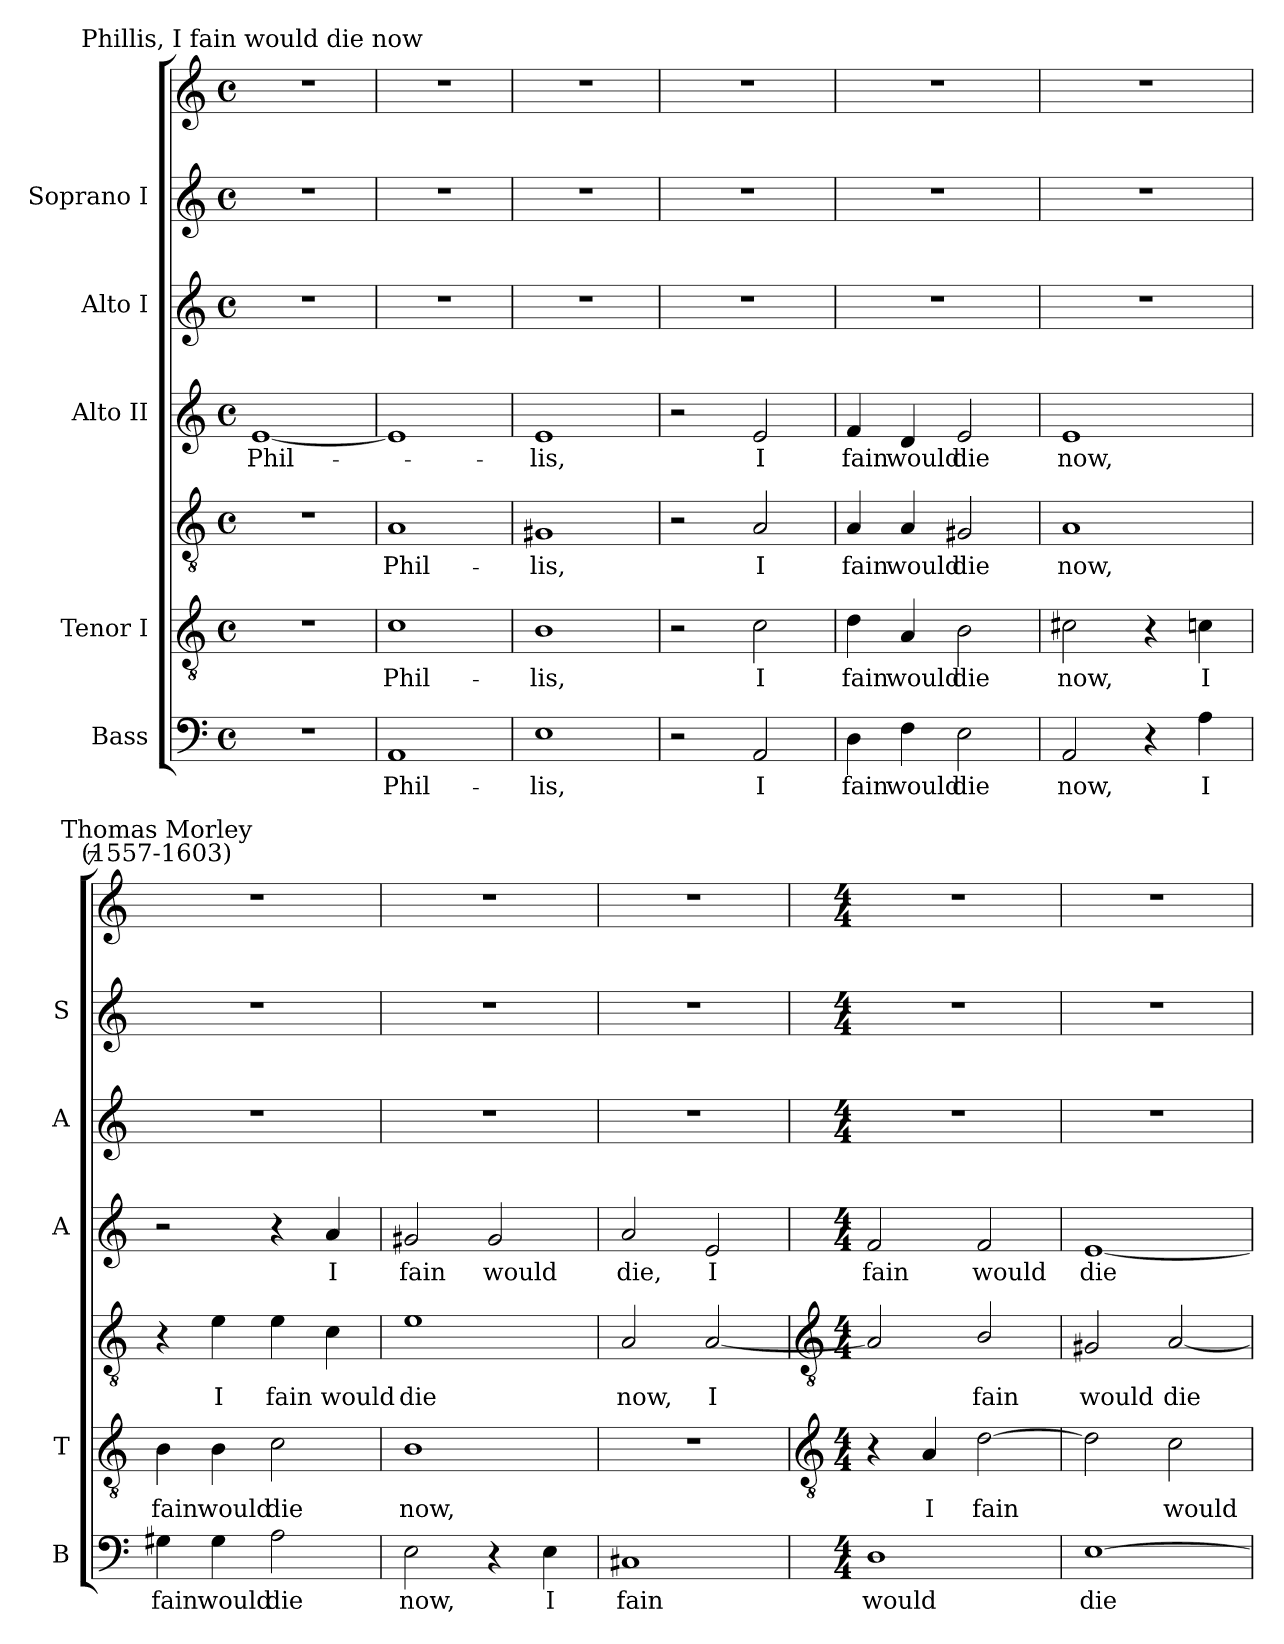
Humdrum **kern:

**kern	**text	**kern	**text	**kern	**text	**kern	**text	**kern	**kern	**kern
*part5	*part5	*part4	*part4	*part4	*part4	*part3	*part3	*part2	*part1	*part1
*staff7	*staff7	*staff6	*staff6	*staff5	*staff5	*staff4	*staff4	*staff3	*staff2	*staff1
*I"Bass	*	*I"Tenor I	*	*	*	*I"Alto II	*	*I"Alto I	*I"Soprano I	*
*I'B	*	*I'T	*	*	*	*I'A	*	*I'A	*I'S	*
*clefF4	*	*clefGv2	*	*clefGv2	*	*clefG2	*	*clefG2	*clefG2	*clefG2
*k[]	*	*k[]	*	*k[]	*	*k[]	*	*k[]	*k[]	*k[]
*C:	*	*C:	*	*C:	*	*C:	*	*C:	*C:	*C:
*M4/4	*	*M4/4	*	*M4/4	*	*M4/4	*	*M4/4	*M4/4	*M4/4
*met(c)	*	*met(c)	*	*met(c)	*	*met(c)	*	*met(c)	*met(c)	*met(c)
=1	=1	=1	=1	=1	=1	=1	=1	=1	=1	=1
!	!	!	!	!	!	!	!	!	!	!LO:TX:a:cj:t=Phillis, I fain would die now
!	!	!	!	!	!	!	!LO:LY:b	!	!	!
1r	.	1r	.	1r	.	[1e	Phil-	1r	1r	1r
=2	=2	=2	=2	=2	=2	=2	=2	=2	=2	=2
!	!LO:LY:b	!	!LO:LY:b	!	!LO:LY:b	!	!	!	!	!
1AA	Phil-	1c	-Phil-	1A	Phil-	1e]	.	1r	1r	1r
=3	=3	=3	=3	=3	=3	=3	=3	=3	=3	=3
!	!LO:LY:b	!	!LO:LY:b	!	!LO:LY:b	!	!LO:LY:b	!	!	!
1E	-lis,	1B	lis,	1G#X	-lis,	1e	lis,	1r	1r	1r
=4	=4	=4	=4	=4	=4	=4	=4	=4	=4	=4
2r	.	2r	.	2r	.	2r	.	1r	1r	1r
!	!LO:LY:b	!	!LO:LY:b	!	!LO:LY:b	!	!LO:LY:b	!	!	!
2AA	I	2c	I	2A	I	2e	I	.	.	.
=5	=5	=5	=5	=5	=5	=5	=5	=5	=5	=5
!	!LO:LY:b	!	!LO:LY:b	!	!LO:LY:b	!	!LO:LY:b	!	!	!
4D	fain	4d	fain	4A	fain	4f	fain	1r	1r	1r
!	!LO:LY:b	!	!LO:LY:b	!	!LO:LY:b	!	!LO:LY:b	!	!	!
4F	would	4A	would	4A	would	4d	would	.	.	.
!	!LO:LY:b	!	!LO:LY:b	!	!LO:LY:b	!	!LO:LY:b	!	!	!
2E	die	2B	die	2G#X	die	2e	die	.	.	.
=6	=6	=6	=6	=6	=6	=6	=6	=6	=6	=6
!	!LO:LY:b	!	!LO:LY:b	!	!LO:LY:b	!	!LO:LY:b	!	!	!
2AA	now,	2c#X	now,	1A	now,	1e	now,	1r	1r	1r
4r	.	4r	.	.	.	.	.	.	.	.
!	!LO:LY:b	!	!LO:LY:b	!	!	!	!	!	!	!
4A	I	4cn	I	.	.	.	.	.	.	.
=7	=7	=7	=7	=7	=7	=7	=7	=7	=7	=7
!	!	!	!	!	!	!	!	!	!	!LO:TX:a:cj:t=Thomas Morley\n(1557-1603)
!	!LO:LY:b	!	!LO:LY:b	!	!	!	!	!	!	!
4G#X	fain	4B	fain	4r	.	2r	.	1r	1r	1r
!	!LO:LY:b	!	!LO:LY:b	!	!LO:LY:b	!	!	!	!	!
4G#	would	4B	would	4e	I	.	.	.	.	.
!	!LO:LY:b	!	!LO:LY:b	!	!LO:LY:b	!	!	!	!	!
2A	die	2c	die	4e	fain	4r	.	.	.	.
!	!	!	!	!	!LO:LY:b	!	!LO:LY:b	!	!	!
.	.	.	.	4c	would	4a	I	.	.	.
=8	=8	=8	=8	=8	=8	=8	=8	=8	=8	=8
!	!LO:LY:b	!	!LO:LY:b	!	!LO:LY:b	!	!LO:LY:b	!	!	!
2E	now,	1B	now,	1e	die	2g#X	fain	1r	1r	1r
!	!	!	!	!	!	!	!LO:LY:b	!	!	!
4r	.	.	.	.	.	2g#	would	.	.	.
!	!LO:LY:b	!	!	!	!	!	!	!	!	!
4E	I	.	.	.	.	.	.	.	.	.
=9	=9	=9	=9	=9	=9	=9	=9	=9	=9	=9
!	!LO:LY:b	!	!	!	!LO:LY:b	!	!LO:LY:b	!	!	!
1C#X	fain	1r	.	2A	now,	2a	die,	1r	1r	1r
!	!	!	!	!	!LO:LY:b	!	!LO:LY:b	!	!	!
.	.	.	.	[2A	I	2e	I	.	.	.
!!LO:LB:g=z
=10	=10	=10	=10	=10	=10	=10	=10	=10	=10	=10
*	*	*clefGv2	*	*clefGv2	*	*	*	*	*	*
*M4/4	*	*M4/4	*	*M4/4	*	*M4/4	*	*M4/4	*M4/4	*M4/4
!	!LO:LY:b	!	!	!	!	!	!LO:LY:b	!	!	!
1D	would	4r	.	2A]	.	2f	fain	1r	1r	1r
!	!	!	!LO:LY:b	!	!	!	!	!	!	!
.	.	4A	I	.	.	.	.	.	.	.
!	!	!	!LO:LY:b	!	!LO:LY:b	!	!LO:LY:b	!	!	!
.	.	[2d	fain	2B/	fain	2f	would	.	.	.
=11	=11	=11	=11	=11	=11	=11	=11	=11	=11	=11
!	!LO:LY:b	!	!	!	!LO:LY:b	!	!LO:LY:b	!	!	!
[1E	die	2d]	.	2G#X	would	[1e	die	1r	1r	1r
!	!	!	!LO:LY:b	!	!LO:LY:b	!	!	!	!	!
.	.	2c	would	[2A	die	.	.	.	.	.
=	=	=	=	=	=	=	=	=	=	=
*-	*-	*-	*-	*-	*-	*-	*-	*-	*-	*-
